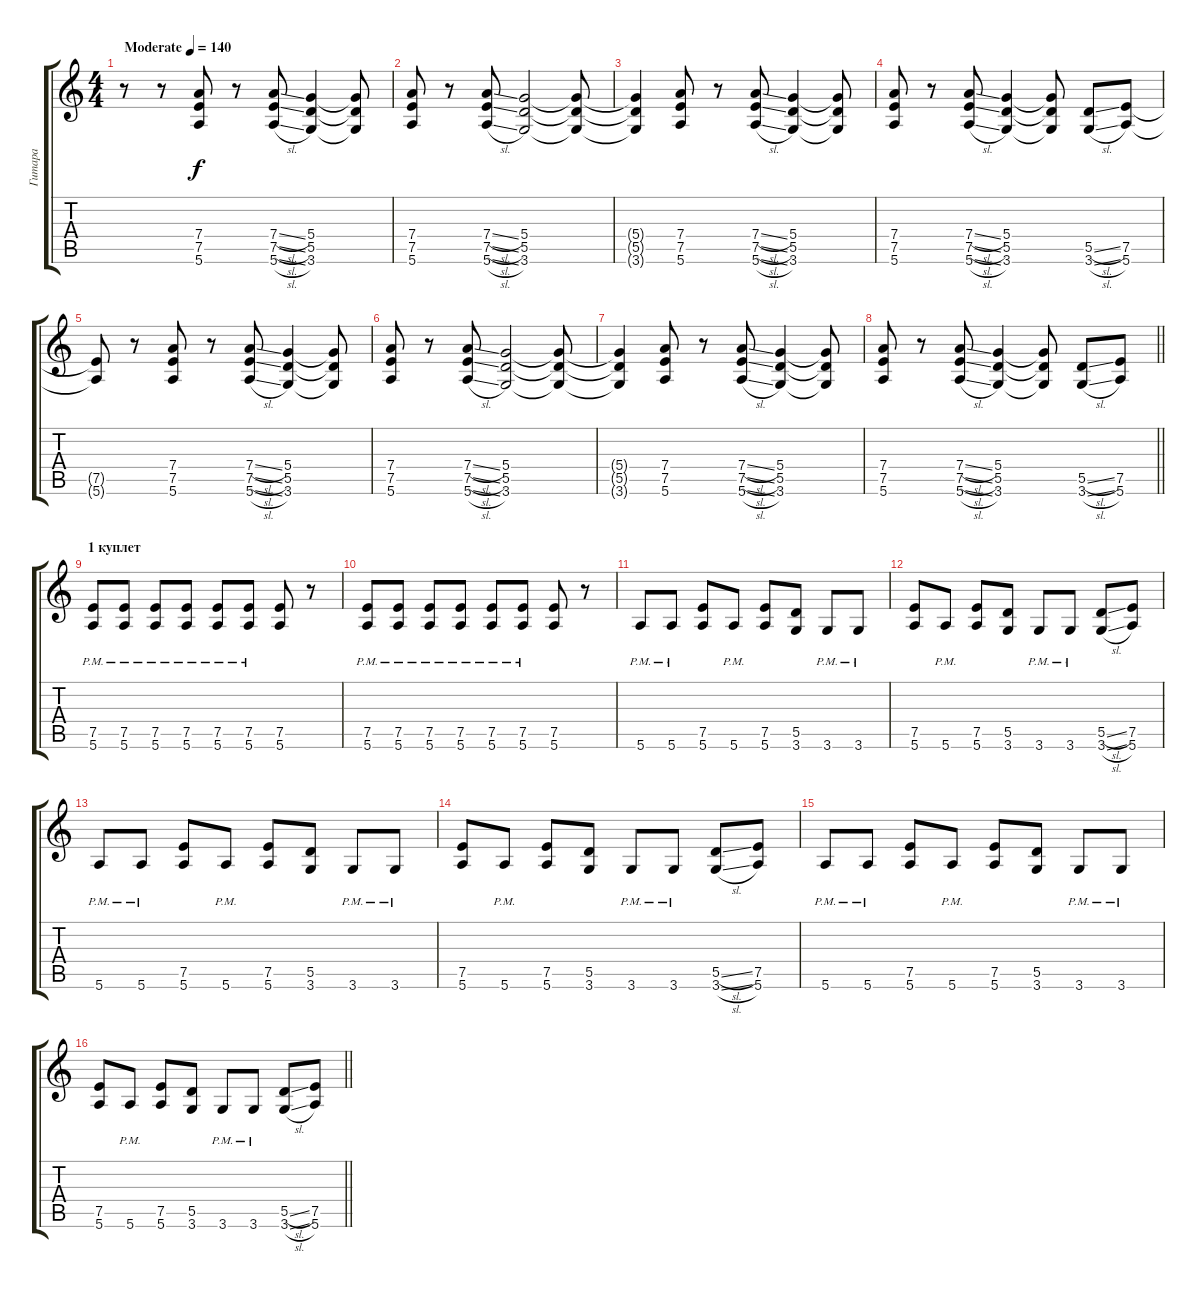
\track ("Гитара" "Гитара") {instrument distortionguitar}
\staff {score tabs}
\tuning (E4 B3 G3 D3 A2 E2) {hide}
\ts (4 4)
\tempo (140 "Moderate")
\clef g2
\ks c
r.8{dy f instrument distortionguitar} r.8 (7.4 7.5 5.6).8 r.8 (7.4{sl} 7.5{sl} 5.6{sl}).8 (5.4 5.5 3.6).4 (5.4{t} 5.5{t} 3.6{t}).8 |
(7.4 7.5 5.6).8 r.8 (7.4{sl} 7.5{sl} 5.6{sl}).8 (5.4 5.5 3.6).2 (5.4{t} 5.5{t} 3.6{t}).8 |
(5.4{t} 5.5{t} 3.6{t}).4 (7.4 7.5 5.6).8 r.8 (7.4{sl} 7.5{sl} 5.6{sl}).8 (5.4 5.5 3.6).4 (5.4{t} 5.5{t} 3.6{t}).8 |
(7.4 7.5 5.6).8 r.8 (7.4{sl} 7.5{sl} 5.6{sl}).8 (5.4 5.5 3.6).4 (5.4{t} 5.5{t} 3.6{t}).8 (5.5{sl} 3.6{sl}).8 (7.5 5.6).8 |
(7.5{t} 5.6{t}).8 r.8 (7.4 7.5 5.6).8 r.8 (7.4{sl} 7.5{sl} 5.6{sl}).8 (5.4 5.5 3.6).4 (5.4{t} 5.5{t} 3.6{t}).8 |
(7.4 7.5 5.6).8 r.8 (7.4{sl} 7.5{sl} 5.6{sl}).8 (5.4 5.5 3.6).2 (5.4{t} 5.5{t} 3.6{t}).8 |
(5.4{t} 5.5{t} 3.6{t}).4 (7.4 7.5 5.6).8 r.8 (7.4{sl} 7.5{sl} 5.6{sl}).8 (5.4 5.5 3.6).4 (5.4{t} 5.5{t} 3.6{t}).8 |
\barLineRight lightlight
(7.4 7.5 5.6).8 r.8 (7.4{sl} 7.5{sl} 5.6{sl}).8 (5.4 5.5 3.6).4 (5.4{t} 5.5{t} 3.6{t}).8 (5.5{sl} 3.6{sl}).8 (7.5 5.6).8 |
\section ("" "1 куплет")
(7.5{pm} 5.6{pm}).8 (7.5{pm} 5.6{pm}).8 (7.5{pm} 5.6{pm}).8 (7.5{pm} 5.6{pm}).8 (7.5{pm} 5.6{pm}).8 (7.5{pm} 5.6{pm}).8 (7.5 5.6).8 r.8 |
(7.5{pm} 5.6{pm}).8 (7.5{pm} 5.6{pm}).8 (7.5{pm} 5.6{pm}).8 (7.5{pm} 5.6{pm}).8 (7.5{pm} 5.6{pm}).8 (7.5{pm} 5.6{pm}).8 (7.5 5.6).8 r.8 |
5.6{pm}.8 5.6{pm}.8 (7.5 5.6).8 5.6{pm}.8 (7.5 5.6).8 (5.5 3.6).8 3.6{pm}.8 3.6{pm}.8 |
(7.5 5.6).8 5.6{pm}.8 (7.5 5.6).8 (5.5 3.6).8 3.6{pm}.8 3.6{pm}.8 (5.5{sl} 3.6{sl}).8 (7.5 5.6).8 |
5.6{pm}.8 5.6{pm}.8 (7.5 5.6).8 5.6{pm}.8 (7.5 5.6).8 (5.5 3.6).8 3.6{pm}.8 3.6{pm}.8 |
(7.5 5.6).8 5.6{pm}.8 (7.5 5.6).8 (5.5 3.6).8 3.6{pm}.8 3.6{pm}.8 (5.5{sl} 3.6{sl}).8 (7.5 5.6).8 |
5.6{pm}.8 5.6{pm}.8 (7.5 5.6).8 5.6{pm}.8 (7.5 5.6).8 (5.5 3.6).8 3.6{pm}.8 3.6{pm}.8 |
\barLineRight lightlight
(7.5 5.6).8 5.6{pm}.8 (7.5 5.6).8 (5.5 3.6).8 3.6{pm}.8 3.6{pm}.8 (5.5{sl} 3.6{sl}).8 (7.5 5.6).8
